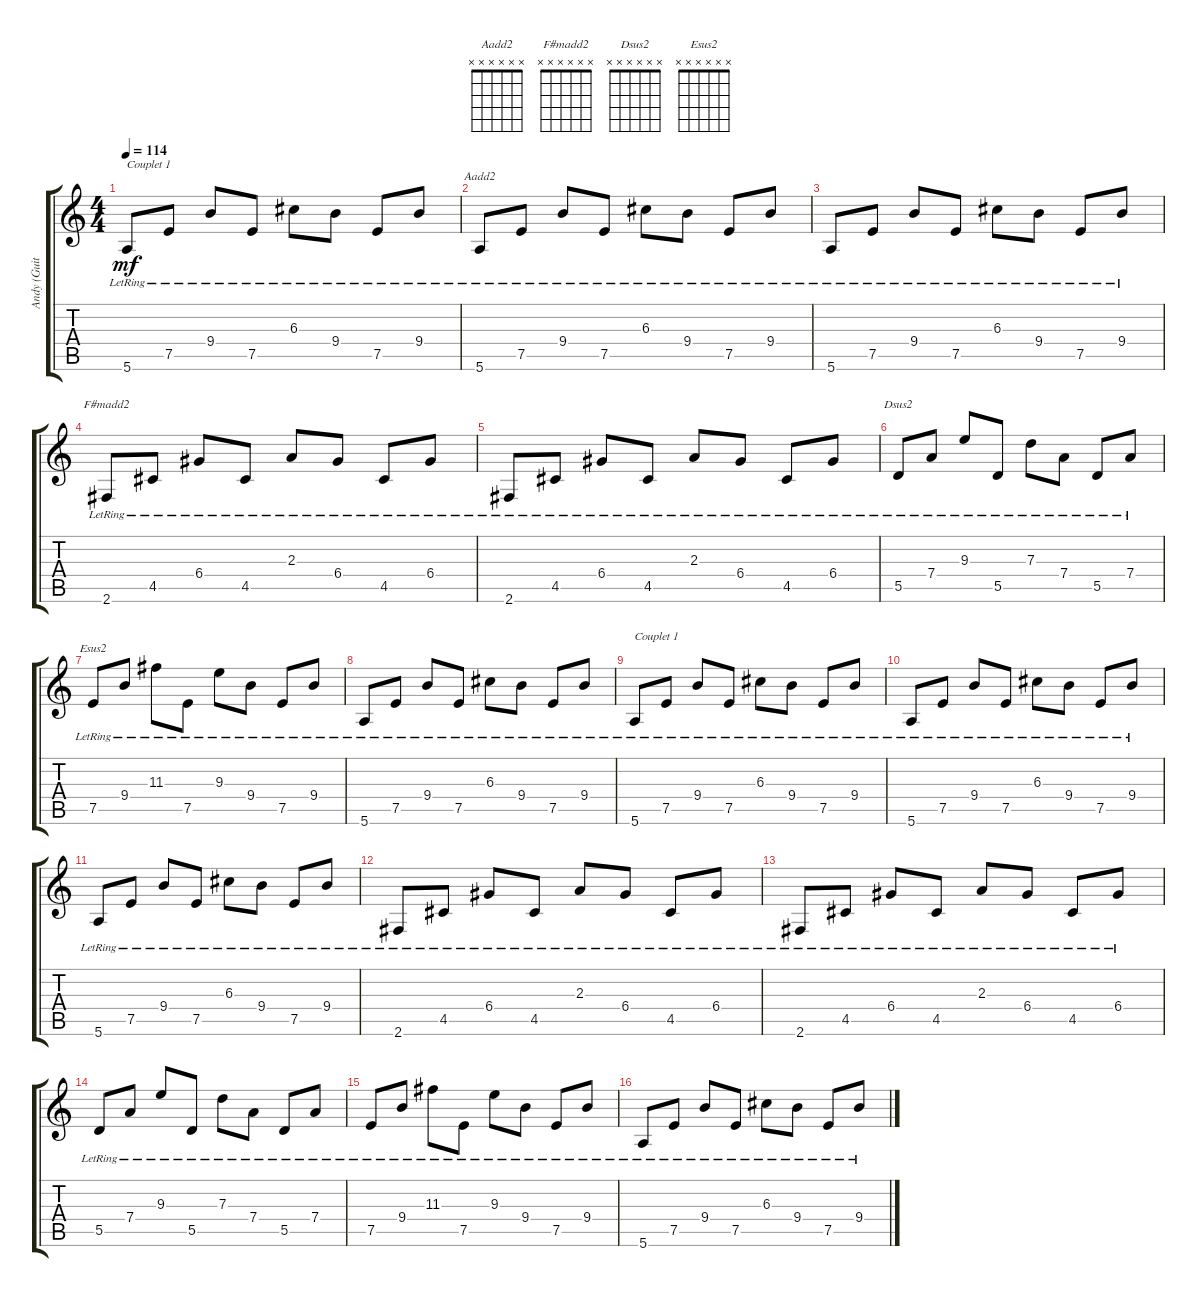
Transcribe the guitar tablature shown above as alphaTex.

\track ("Andy (Guitar1)" "Andy (Guit") {instrument electricguitarclean}
\staff {score tabs}
\tuning (E4 B3 G3 D3 A2 E2) {hide}
\chord ("Aadd2" x x x x x x)
\chord ("F#madd2" x x x x x x)
\chord ("Dsus2" x x x x x x)
\chord ("Esus2" x x x x x x)
\ts (4 4)
\tempo 114
\clef g2
\ks c
5.6{lr}.8{txt "Couplet 1" dy mf} 7.5{lr}.8{beam split} 9.4{lr}.8 7.5{lr}.8 6.3{lr}.8 9.4{lr}.8{beam split} 7.5{lr}.8 9.4{lr}.8 |
5.6{lr}.8{ch "Aadd2" volume 16} 7.5{lr}.8{beam split} 9.4{lr}.8 7.5{lr}.8 6.3{lr}.8 9.4{lr}.8{beam split} 7.5{lr}.8 9.4{lr}.8 |
5.6{lr}.8 7.5{lr}.8{beam split} 9.4{lr}.8 7.5{lr}.8 6.3{lr}.8 9.4{lr}.8{beam split} 7.5{lr}.8 9.4{lr}.8 |
2.6{lr}.8{ch "F#madd2"} 4.5{lr}.8{beam split} 6.4{lr}.8 4.5{lr}.8 2.3{lr}.8 6.4{lr}.8{beam split} 4.5{lr}.8 6.4{lr}.8 |
2.6{lr}.8 4.5{lr}.8{beam split} 6.4{lr}.8 4.5{lr}.8 2.3{lr}.8 6.4{lr}.8{beam split} 4.5{lr}.8 6.4{lr}.8 |
5.5{lr}.8{ch "Dsus2"} 7.4{lr}.8 9.3{lr}.8 5.5{lr}.8 7.3{lr}.8 7.4{lr}.8 5.5{lr}.8 7.4{lr}.8 |
7.5{lr}.8{ch "Esus2"} 9.4{lr}.8 11.3{lr}.8 7.5{lr}.8 9.3{lr}.8 9.4{lr}.8 7.5{lr}.8 9.4{lr}.8 |
5.6{lr}.8 7.5{lr}.8{beam split} 9.4{lr}.8 7.5{lr}.8 6.3{lr}.8 9.4{lr}.8{beam split} 7.5{lr}.8 9.4{lr}.8 |
5.6{lr}.8{txt "Couplet 1"} 7.5{lr}.8{beam split} 9.4{lr}.8 7.5{lr}.8 6.3{lr}.8 9.4{lr}.8{beam split} 7.5{lr}.8 9.4{lr}.8 |
5.6{lr}.8{volume 16} 7.5{lr}.8{beam split} 9.4{lr}.8 7.5{lr}.8 6.3{lr}.8 9.4{lr}.8{beam split} 7.5{lr}.8 9.4{lr}.8 |
5.6{lr}.8 7.5{lr}.8{beam split} 9.4{lr}.8 7.5{lr}.8 6.3{lr}.8 9.4{lr}.8{beam split} 7.5{lr}.8 9.4{lr}.8 |
2.6{lr}.8 4.5{lr}.8{beam split} 6.4{lr}.8 4.5{lr}.8 2.3{lr}.8 6.4{lr}.8{beam split} 4.5{lr}.8 6.4{lr}.8 |
2.6{lr}.8 4.5{lr}.8{beam split} 6.4{lr}.8 4.5{lr}.8 2.3{lr}.8 6.4{lr}.8{beam split} 4.5{lr}.8 6.4{lr}.8 |
5.5{lr}.8 7.4{lr}.8 9.3{lr}.8 5.5{lr}.8 7.3{lr}.8 7.4{lr}.8 5.5{lr}.8 7.4{lr}.8 |
7.5{lr}.8 9.4{lr}.8 11.3{lr}.8 7.5{lr}.8 9.3{lr}.8 9.4{lr}.8 7.5{lr}.8 9.4{lr}.8 |
5.6{lr}.8 7.5{lr}.8{beam split} 9.4{lr}.8 7.5{lr}.8 6.3{lr}.8 9.4{lr}.8{beam split} 7.5{lr}.8 9.4{lr}.8
